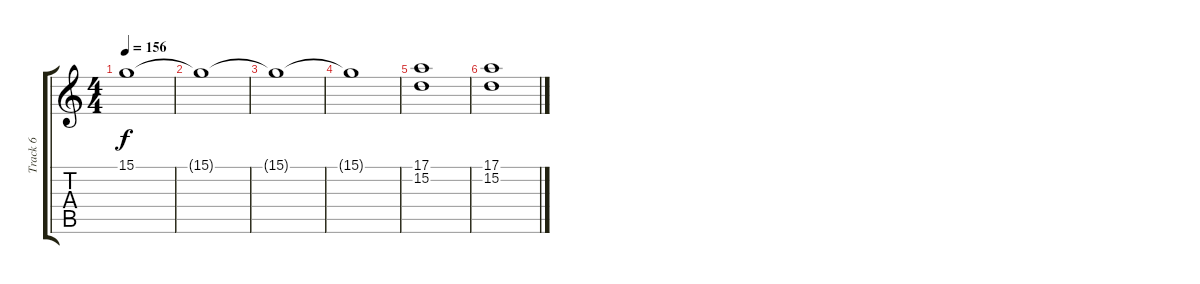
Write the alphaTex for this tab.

\track ("Track 6" "Track 6") {instrument tremolostrings}
\staff {score tabs}
\tuning (E4 B3 G3 D3 A2 E2) {hide}
\ts (4 4)
\tempo 156
\clef g2
\ks c
15.1.1{dy f volume 10} |
15.1{t}.1 |
15.1{t}.1 |
15.1{t}.1 |
(17.1 15.2).1 |
(17.1 15.2).1
